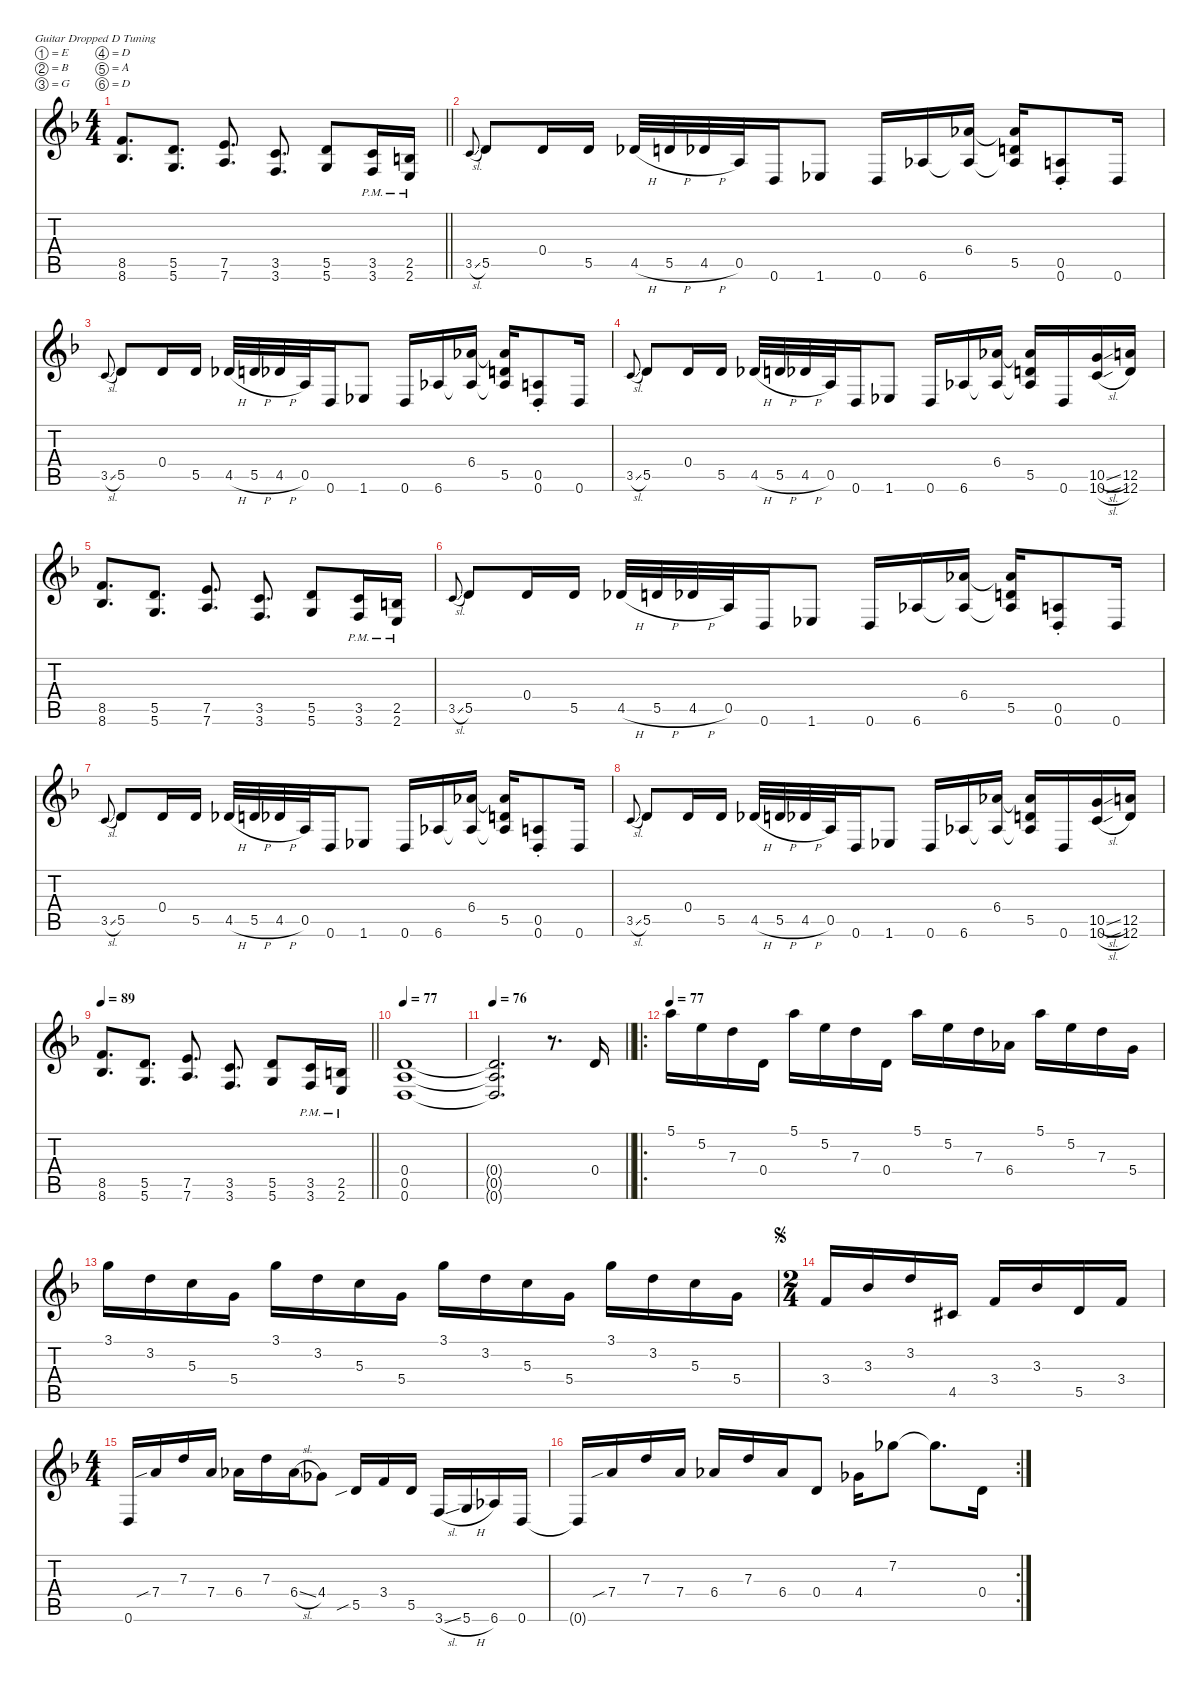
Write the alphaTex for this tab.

\defaultSystemsLayout 4
\hideDynamics
\bracketExtendMode nobrackets
\singleTrackTrackNamePolicy hidden
\multiTrackTrackNamePolicy hidden
\otherSystemsTrackNameOrientation horizontal
\track ("Guitar 1" "Guitar 1") {defaultSystemsLayout 4 mute instrument distortionguitar}
\staff {score tabs}
\tuning (E4 B3 G3 D3 A2 D2)
\ts (4 4)
\tempo (88 hide)
\tempo (89 0.00625 hide)
\clef g2
\barLineRight lightlight
\ks dminor
(8.5{acc forcenatural} 8.6{acc b}).8{d dy f beam Up} (5.5{acc forcenatural} 5.6{acc forcenatural}).8{d beam Up} (7.5{acc forcenatural} 7.6{acc forcenatural}).8{d beam Up} (3.5{acc forcenatural} 3.6{acc forcenatural}).8{d beam Up} (5.5{acc forcenatural} 5.6{acc forcenatural}).8{beam Up} (3.5{pm acc forcenatural} 3.6{pm acc forcenatural}).16{beam Up} (2.5{pm acc forcenatural} 2.6{pm acc forcenatural}).16{beam Up} |
\tempo (88 0.0125 hide)
\tempo (89 0.99375 hide)
3.5{sl acc forcenatural}.8{gr onbeat dy mf beam Up} 5.5{acc forcenatural}.8{dy f beam Up} 0.4{acc forcenatural}.16{beam Up} 5.5{acc forcenatural}.16{beam Up} 4.5{h acc b}.32{beam Up} 5.5{h acc forcenatural}.32{beam Up} 4.5{h acc b}.32{beam Up} 0.5{acc forcenatural}.32{beam Up} 0.6{acc forcenatural}.16{beam Up} 1.6{acc b}.8{beam Up} 0.6{acc forcenatural}.16{beam Up} 6.6{acc b}.16{beam Up} (6.4{acc b} 6.6{t acc b}).16{beam Up} (6.4{t acc b} 5.5{acc forcenatural} 6.6{t acc b}).16{beam Up} (0.5{st acc forcenatural} 0.6{st acc forcenatural}).8{beam Up} 0.6{acc forcenatural}.16{beam Up} |
3.5{sl acc forcenatural}.8{gr onbeat dy mf beam Up} 5.5{acc forcenatural}.8{dy f beam Up} 0.4{acc forcenatural}.16{beam Up} 5.5{acc forcenatural}.16{beam Up} 4.5{h acc b}.32{beam Up} 5.5{h acc forcenatural}.32{beam Up} 4.5{h acc b}.32{beam Up} 0.5{acc forcenatural}.32{beam Up} 0.6{acc forcenatural}.16{beam Up} 1.6{acc b}.8{beam Up} 0.6{acc forcenatural}.16{beam Up} 6.6{acc b}.16{beam Up} (6.4{acc b} 6.6{t acc b}).16{beam Up} (6.4{t acc b} 5.5{acc forcenatural} 6.6{t acc b}).16{beam Up} (0.5{st acc forcenatural} 0.6{st acc forcenatural}).8{beam Up} 0.6{acc forcenatural}.16{beam Up} |
\tempo (88 hide)
3.5{sl acc forcenatural}.8{gr onbeat dy mf beam Up} 5.5{acc forcenatural}.8{dy f beam Up} 0.4{acc forcenatural}.16{beam Up} 5.5{acc forcenatural}.16{beam Up} 4.5{h acc b}.32{beam Up} 5.5{h acc forcenatural}.32{beam Up} 4.5{h acc b}.32{beam Up} 0.5{acc forcenatural}.32{beam Up} 0.6{acc forcenatural}.16{beam Up} 1.6{acc b}.8{beam Up} 0.6{acc forcenatural}.16{beam Up} 6.6{acc b}.16{beam Up} (6.4{acc b} 6.6{t acc b}).16{beam Up} (6.4{t acc b} 5.5{acc forcenatural} 6.6{t acc b}).16{beam Up} 0.6{acc forcenatural}.16{beam Up} (10.5{sl acc forcenatural} 10.6{sl acc forcenatural}).16{beam Up} (12.5{acc forcenatural} 12.6{acc forcenatural}).16{beam Up} |
\tempo (89 0.00625 hide)
(8.5{acc forcenatural} 8.6{acc b}).8{d beam Up} (5.5{acc forcenatural} 5.6{acc forcenatural}).8{d beam Up} (7.5{acc forcenatural} 7.6{acc forcenatural}).8{d beam Up} (3.5{acc forcenatural} 3.6{acc forcenatural}).8{d beam Up} (5.5{acc forcenatural} 5.6{acc forcenatural}).8{beam Up} (3.5{pm acc forcenatural} 3.6{pm acc forcenatural}).16{beam Up} (2.5{pm acc forcenatural} 2.6{pm acc forcenatural}).16{beam Up} |
\tempo (88 0.00625 hide)
3.5{sl acc forcenatural}.8{gr onbeat dy mf beam Up} 5.5{acc forcenatural}.8{dy f beam Up} 0.4{acc forcenatural}.16{beam Up} 5.5{acc forcenatural}.16{beam Up} 4.5{h acc b}.32{beam Up} 5.5{h acc forcenatural}.32{beam Up} 4.5{h acc b}.32{beam Up} 0.5{acc forcenatural}.32{beam Up} 0.6{acc forcenatural}.16{beam Up} 1.6{acc b}.8{beam Up} 0.6{acc forcenatural}.16{beam Up} 6.6{acc b}.16{beam Up} (6.4{acc b} 6.6{t acc b}).16{beam Up} (6.4{t acc b} 5.5{acc forcenatural} 6.6{t acc b}).16{beam Up} (0.5{st acc forcenatural} 0.6{st acc forcenatural}).8{beam Up} 0.6{acc forcenatural}.16{beam Up} |
\tempo (89 0.00625 hide)
3.5{sl acc forcenatural}.8{gr onbeat dy mf beam Up} 5.5{acc forcenatural}.8{dy f beam Up} 0.4{acc forcenatural}.16{beam Up} 5.5{acc forcenatural}.16{beam Up} 4.5{h acc b}.32{beam Up} 5.5{h acc forcenatural}.32{beam Up} 4.5{h acc b}.32{beam Up} 0.5{acc forcenatural}.32{beam Up} 0.6{acc forcenatural}.16{beam Up} 1.6{acc b}.8{beam Up} 0.6{acc forcenatural}.16{beam Up} 6.6{acc b}.16{beam Up} (6.4{acc b} 6.6{t acc b}).16{beam Up} (6.4{t acc b} 5.5{acc forcenatural} 6.6{t acc b}).16{beam Up} (0.5{st acc forcenatural} 0.6{st acc forcenatural}).8{beam Up} 0.6{acc forcenatural}.16{beam Up} |
\tempo (88 hide)
3.5{sl acc forcenatural}.8{gr onbeat dy mf beam Up} 5.5{acc forcenatural}.8{dy f beam Up} 0.4{acc forcenatural}.16{beam Up} 5.5{acc forcenatural}.16{beam Up} 4.5{h acc b}.32{beam Up} 5.5{h acc forcenatural}.32{beam Up} 4.5{h acc b}.32{beam Up} 0.5{acc forcenatural}.32{beam Up} 0.6{acc forcenatural}.16{beam Up} 1.6{acc b}.8{beam Up} 0.6{acc forcenatural}.16{beam Up} 6.6{acc b}.16{beam Up} (6.4{acc b} 6.6{t acc b}).16{beam Up} (6.4{t acc b} 5.5{acc forcenatural} 6.6{t acc b}).16{beam Up} 0.6{acc forcenatural}.16{beam Up} (10.5{sl acc forcenatural} 10.6{sl acc forcenatural}).16{beam Up} (12.5{acc forcenatural} 12.6{acc forcenatural}).16{beam Up} |
\tempo 89
\barLineRight lightlight
(8.5{acc forcenatural} 8.6{acc b}).8{d beam Up} (5.5{acc forcenatural} 5.6{acc forcenatural}).8{d beam Up} (7.5{acc forcenatural} 7.6{acc forcenatural}).8{d beam Up} (3.5{acc forcenatural} 3.6{acc forcenatural}).8{d beam Up} (5.5{acc forcenatural} 5.6{acc forcenatural}).8{beam Up} (3.5{pm acc forcenatural} 3.6{pm acc forcenatural}).16{beam Up} (2.5{pm acc forcenatural} 2.6{pm acc forcenatural}).16{beam Up} |
\tempo 77
(0.4{acc forcenatural} 0.5{acc forcenatural} 0.6{acc forcenatural}).1{beam Up} |
\tempo 76
\barLineRight lightlight
(0.4{t acc forcenatural} 0.5{t acc forcenatural} 0.6{t acc forcenatural}).2{d instrument electricguitarjazz beam Up} r.8{d beam Up} 0.4{acc forcenatural}.16{beam Up} |
\ro
\tempo 77
5.1{acc forcenatural}.16{dy mf beam Down} 5.2{acc forcenatural}.16{beam Down} 7.3{acc forcenatural}.16{beam Down} 0.4{acc forcenatural}.16{beam Down} 5.1{acc forcenatural}.16{beam Down} 5.2{acc forcenatural}.16{beam Down} 7.3{acc forcenatural}.16{beam Down} 0.4{acc forcenatural}.16{beam Down} 5.1{acc forcenatural}.16{beam Down} 5.2{acc forcenatural}.16{beam Down} 7.3{acc forcenatural}.16{beam Down} 6.4{acc b}.16{beam Down} 5.1{acc forcenatural}.16{beam Down} 5.2{acc forcenatural}.16{beam Down} 7.3{acc forcenatural}.16{beam Down} 5.4{acc forcenatural}.16{beam Down} |
3.1{acc forcenatural}.16{beam Down} 3.2{acc forcenatural}.16{beam Down} 5.3{acc forcenatural}.16{beam Down} 5.4{acc forcenatural}.16{beam Down} 3.1{acc forcenatural}.16{beam Down} 3.2{acc forcenatural}.16{beam Down} 5.3{acc forcenatural}.16{beam Down} 5.4{acc forcenatural}.16{beam Down} 3.1{acc forcenatural}.16{beam Down} 3.2{acc forcenatural}.16{beam Down} 5.3{acc forcenatural}.16{beam Down} 5.4{acc forcenatural}.16{beam Down} 3.1{acc forcenatural}.16{beam Down} 3.2{acc forcenatural}.16{beam Down} 5.3{acc forcenatural}.16{beam Down} 5.4{acc forcenatural}.16{dy f beam Down} |
\ts (2 4)
\beaming (8 2 2 2 2)
\jump segno
3.4{acc forcenatural}.16{dy mf beam Up} 3.3{acc b}.16{beam Up} 3.2{acc forcenatural}.16{beam Up} 4.5{acc #}.16{beam Up} 3.4{acc forcenatural}.16{beam Up} 3.3{acc b}.16{beam Up} 5.5{acc forcenatural}.16{beam Up} 3.4{acc forcenatural}.16{beam Up} |
\ts (4 4)
\beaming (8 2 2 2 2)
0.6{acc forcenatural}.16{beam Up} 7.4{sib acc forcenatural}.16{beam Up} 7.3{acc forcenatural}.16{beam Up} 7.4{acc forcenatural}.16{beam Up} 6.4{acc b}.16{beam Down} 7.3{acc forcenatural}.16{beam Down} 6.4{sl acc b}.16{beam Down} 4.4{acc b}.8{beam Down} 5.5{sib acc forcenatural}.16{beam Up} 3.4{acc forcenatural}.16{beam Up} 5.5{acc forcenatural}.16{beam Up} 3.6{sl acc forcenatural}.16{beam Up} 5.6{h acc forcenatural}.16{beam Up} 6.6{acc b}.16{beam Up} 0.6{acc forcenatural}.16{beam Up} |
\rc 2
0.6{t acc forcenatural}.16{beam Up} 7.4{sib acc forcenatural}.16{beam Up} 7.3{acc forcenatural}.16{beam Up} 7.4{acc forcenatural}.16{beam Up} 6.4{acc b}.16{beam Up} 7.3{acc forcenatural}.16{beam Up} 6.4{acc b}.16{beam Up} 0.4{acc forcenatural}.8{beam Up} 4.4{acc b}.16{beam Down} 7.2{acc b}.8{beam Down} 7.2{t acc b}.8{d dy f beam Down} 0.4{acc forcenatural}.16{dy mf beam Down}
